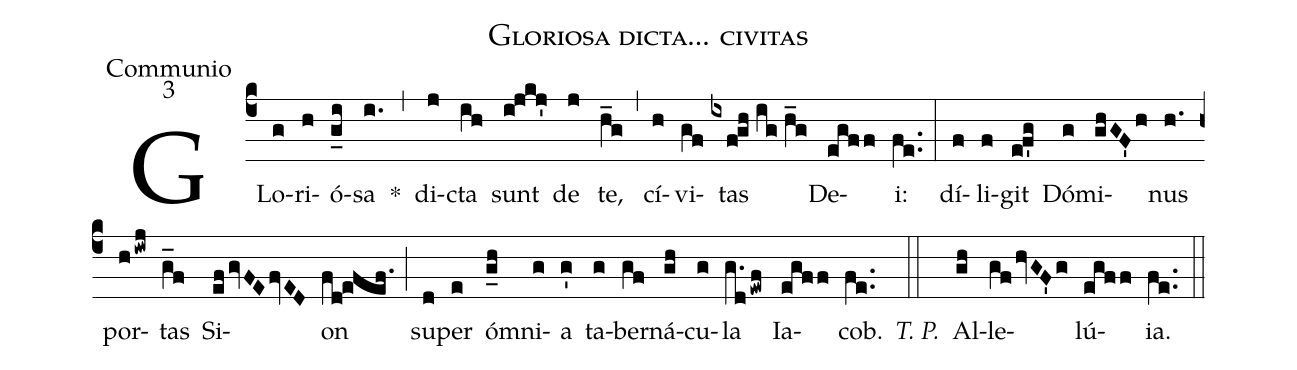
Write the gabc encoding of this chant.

name:Gloriosa dicta... civitas;
office-part:Communio;
mode:3;
%%
(c4)GLo(g)ri(h)ó(g_i)sa(i.) *(,) di(j)cta(ih) sunt(i!jkj') de(j) te,(h_g) (,) cí(h)vi(gf)tas(ixfgh//ig//h_g) De(egff)i:(fe..) (:) dí(f)li(f)git(ef'g) Dó(g)mi(ghGF'h)nus(h.) por(hiwj)tas(g_f) Si(efgvFEfvED)on(fd!efef.) (;) su(d)per(e) óm(g_h)ni(g)a(g') ta(g)ber(gf)ná(gh)cu(g)la(g.d/ewf) Ia(egff)cob.(fe..) <i>T. P.</i>(::) Al(gh)le(gfhvGF'g)lú(egff)ia.(fe..) (::)
